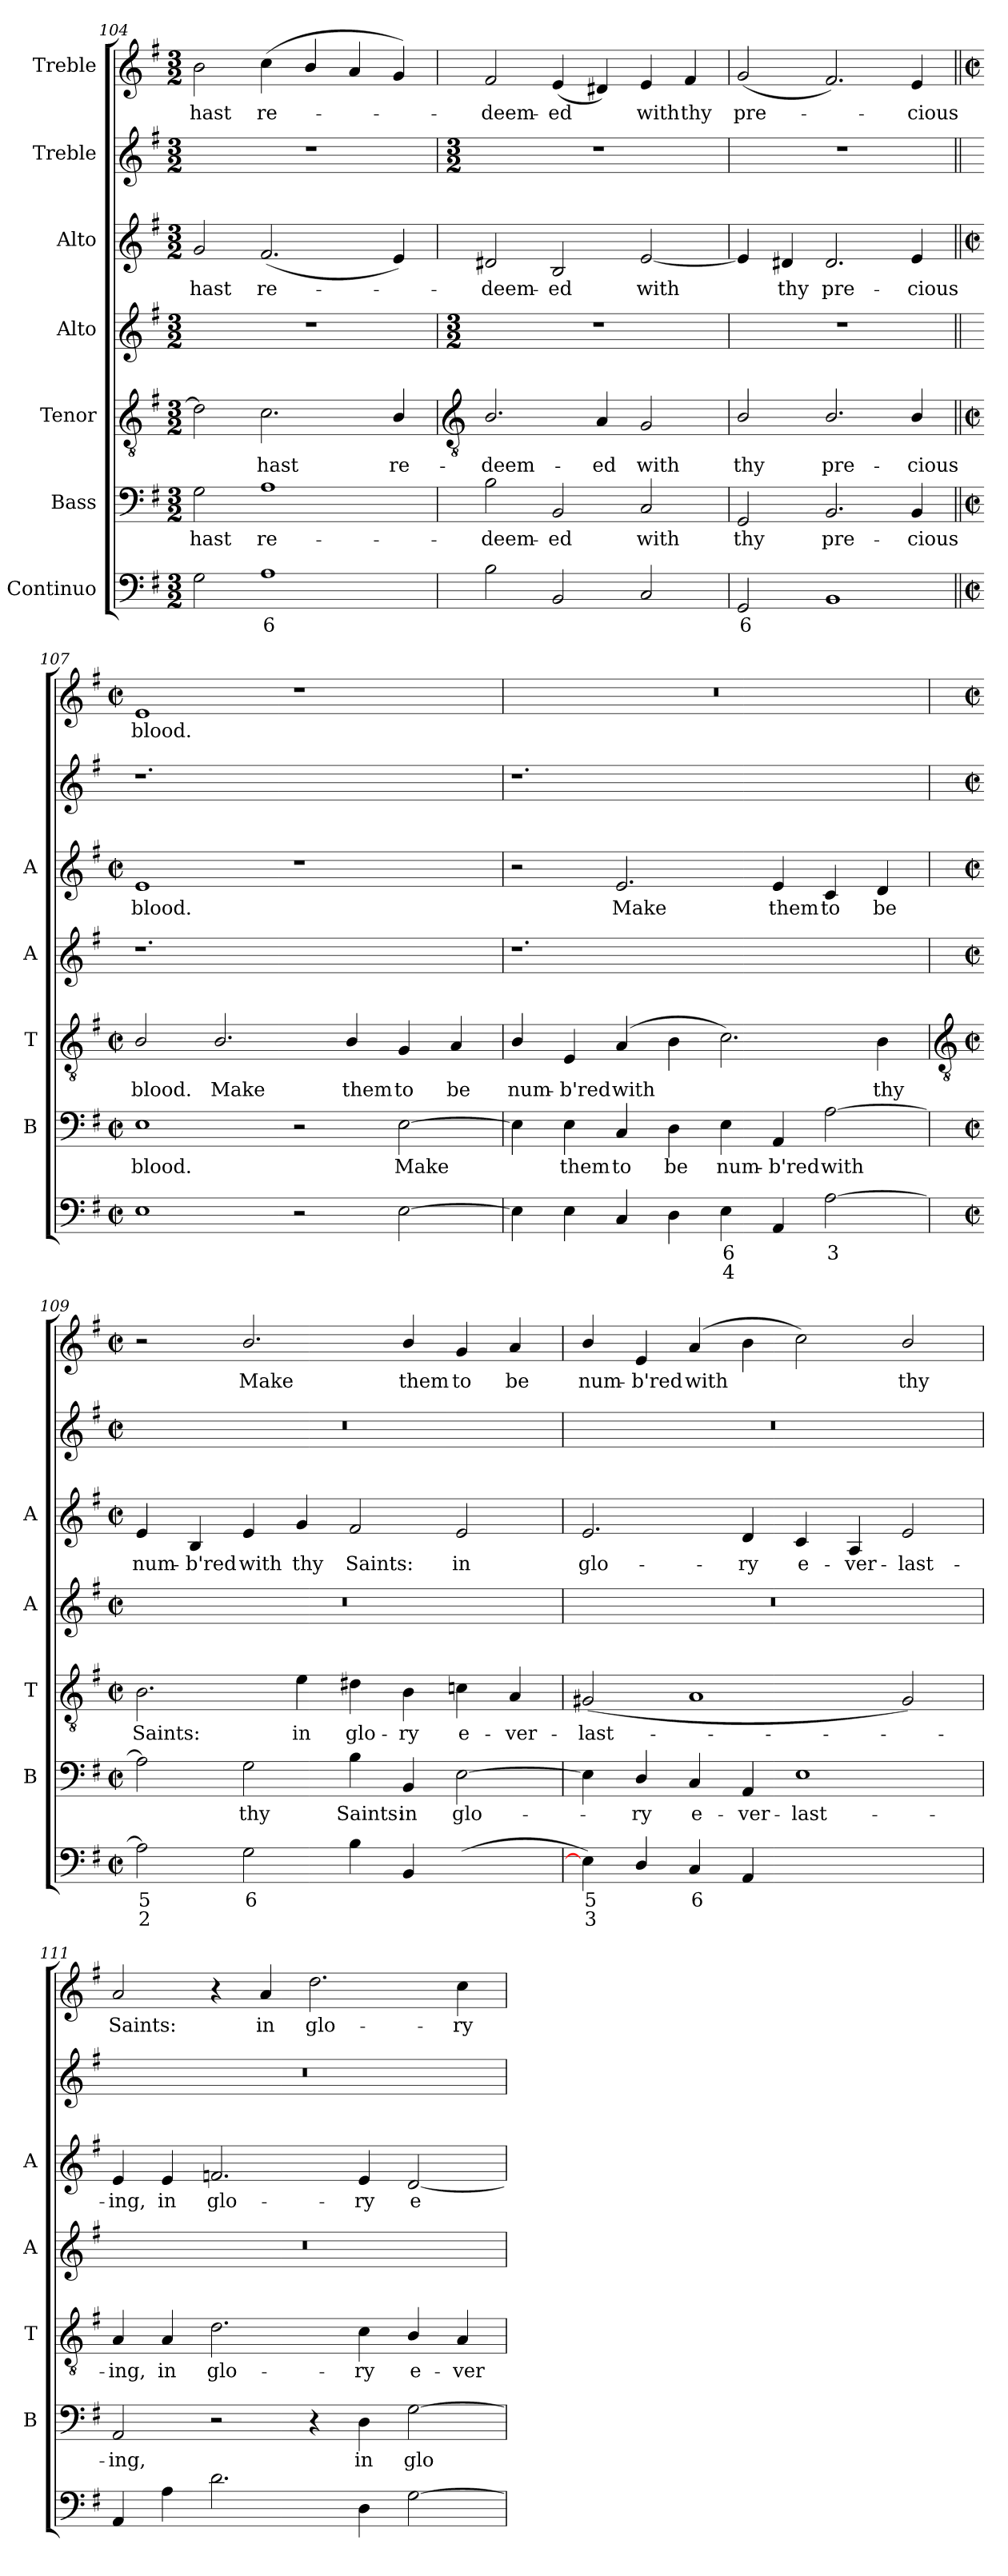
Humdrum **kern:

**kern	**text	**text	**kern	**text	**kern	**text	**kern	**kern	**text	**kern	**kern	**text
*part7	*part7	*part7	*part6	*part6	*part5	*part5	*part4	*part3	*part3	*part2	*part1	*part1
*staff7	*staff7	*staff7	*staff6	*staff6	*staff5	*staff5	*staff4	*staff3	*staff3	*staff2	*staff1	*staff1
*I"Continuo	*	*	*I"Bass	*	*I"Tenor	*	*I"Alto	*I"Alto	*	*I"Treble	*I"Treble	*
*	*	*	*I'B	*	*I'T	*	*I'A	*I'A	*	*	*	*
*clefF4	*	*	*clefF4	*	*clefGv2	*	*clefG2	*clefG2	*	*clefG2	*clefG2	*
*k[f#]	*	*	*k[f#]	*	*k[f#]	*	*k[f#]	*k[f#]	*	*k[f#]	*k[f#]	*
*G:	*	*	*G:	*	*G:	*	*G:	*G:	*	*G:	*G:	*
*M3/2	*	*	*M3/2	*	*M3/2	*	*M3/2	*M3/2	*	*M3/2	*M3/2	*
=104	=104	=104	=104	=104	=104	=104	=104	=104	=104	=104	=104	=104
!	!	!	!	!LO:LY:b	!	!	!	!	!LO:LY:b	!	!	!LO:LY:b
2G	.	.	2G	hast	2d]	.	1.r	2g	hast	1.r	2b	hast
!	!LO:LY:b	!	!	!LO:LY:b	!	!LO:LY:b	!	!	!LO:LY:b	!	!	!LO:LY:b
1A	6	.	1A	re-	2.c	hast	.	(<2.f#	re-	.	(<4cc	re-
.	.	.	.	.	.	.	.	.	.	.	4b/	.
.	.	.	.	.	.	.	.	.	.	.	4a	.
!	!	!	!	!	!	!LO:LY:b	!	!	!	!	!	!
.	.	.	.	.	4B/	re-	.	4e)	.	.	4g)	.
!!LO:LB:g=z
=105	=105	=105	=105	=105	=105	=105	=105	=105	=105	=105	=105	=105
*	*	*	*	*	*clefGv2	*	*	*	*	*	*	*
*	*	*	*	*	*	*	*M3/2	*	*	*M3/2	*	*
!	!	!	!	!LO:LY:b	!	!LO:LY:b	!	!	!LO:LY:b	!	!	!LO:LY:b
2B	.	.	2B	-deem-	2.B/	-deem-	1.r	2d#X	deem-	1.r	2f#	deem-
!	!	!	!	!LO:LY:b	!	!	!	!	!LO:LY:b	!	!	!LO:LY:b
2BB	.	.	2BB	-ed	.	.	.	2B	-ed	.	(<4e	-ed
!	!	!	!	!	!	!LO:LY:b	!	!	!	!	!	!
.	.	.	.	.	4A	-ed	.	.	.	.	4d#X)	.
!	!	!	!	!LO:LY:b	!	!LO:LY:b	!	!	!LO:LY:b	!	!	!LO:LY:b
2C	.	.	2C	with	2G	with	.	[2e	with	.	4e	with
!	!	!	!	!	!	!	!	!	!	!	!	!LO:LY:b
.	.	.	.	.	.	.	.	.	.	.	4f#	thy
=106	=106	=106	=106	=106	=106	=106	=106	=106	=106	=106	=106	=106
!	!LO:LY:b	!	!	!LO:LY:b	!	!LO:LY:b	!	!	!	!	!	!LO:LY:b
2GG	6	.	2GG	thy	2B/	thy	1.r	4e]	.	1.r	(<2g	pre-
!	!	!	!	!	!	!	!	!	!LO:LY:b	!	!	!
.	.	.	.	.	.	.	.	4d#X	thy	.	.	.
!	!	!	!	!LO:LY:b	!	!LO:LY:b	!	!	!LO:LY:b	!	!	!
1BB	.	.	2.BB	pre-	2.B/	pre-	.	2.d#	pre-	.	2.f#)	.
!	!	!	!	!LO:LY:b	!	!LO:LY:b	!	!	!LO:LY:b	!	!	!LO:LY:b
.	.	.	4BB	-cious	4B/	-cious	.	4e	-cious	.	4e	cious
=107||	=107||	=107||	=107||	=107||	=107||	=107||	=107||	=107||	=107||	=107||	=107||	=107||
*M4/2	*	*	*M4/2	*	*M4/2	*	*	*M4/2	*	*	*M4/2	*
*met(c|)	*	*	*met(c|)	*	*met(c|)	*	*	*met(c|)	*	*	*met(c|)	*
!	!	!	!	!LO:LY:b	!	!LO:LY:b	!	!	!LO:LY:b	!	!	!LO:LY:b
1E	.	.	1E	blood.	2B/	blood.	1.r	1e	blood.	1.r	1e	blood.
!	!	!	!	!	!	!LO:LY:b	!	!	!	!	!	!
.	.	.	.	.	2.B/	Make	.	.	.	.	.	.
2r	.	.	2r	.	.	.	.	1r	.	.	1r	.
!	!	!	!	!	!	!LO:LY:b	!	!	!	!	!	!
.	.	.	.	.	4B/	them	.	.	.	.	.	.
!	!	!	!	!LO:LY:b	!	!LO:LY:b	!	!	!	!	!	!
[2E	.	.	[2E	Make	4G	to	2ryy	.	.	2ryy	.	.
!	!	!	!	!	!	!LO:LY:b	!	!	!	!	!	!
.	.	.	.	.	4A	be	.	.	.	.	.	.
=108	=108	=108	=108	=108	=108	=108	=108	=108	=108	=108	=108	=108
!	!	!	!	!	!	!LO:LY:b	!	!	!	!	!	!
4E]	.	.	4E]	.	4B/	num-	1.r	2r	.	1.r	0r	.
!	!	!	!	!LO:LY:b	!	!LO:LY:b	!	!	!	!	!	!
4E	.	.	4E	them	4E	-b'red	.	.	.	.	.	.
!	!	!	!	!LO:LY:b	!	!LO:LY:b	!	!	!LO:LY:b	!	!	!
4C	.	.	4C	to	(>4A	with	.	2.e	Make	.	.	.
!	!	!	!	!LO:LY:b	!	!	!	!	!	!	!	!
4D	.	.	4D	be	4B	.	.	.	.	.	.	.
!	!LO:LY:b	!LO:LY:b	!	!LO:LY:b	!	!	!	!	!	!	!	!
4E	6	4	4E	num-	2.c)	.	.	.	.	.	.	.
!	!	!	!	!LO:LY:b	!	!	!	!	!LO:LY:b	!	!	!
4AA	.	.	4AA	-b'red	.	.	.	4e	them	.	.	.
!	!LO:LY:b	!	!	!LO:LY:b	!	!	!	!	!LO:LY:b	!	!	!
[2A	3	.	[2A	with	.	.	2ryy	4c	to	2ryy	.	.
!	!	!	!	!	!	!LO:LY:b	!	!	!LO:LY:b	!	!	!
.	.	.	.	.	4B	thy	.	4d	be	.	.	.
!!LO:LB:g=z
=109	=109	=109	=109	=109	=109	=109	=109	=109	=109	=109	=109	=109
*	*	*	*	*	*clefGv2	*	*	*	*	*	*	*
*M4/2	*	*	*M4/2	*	*M4/2	*	*M4/2	*M4/2	*	*M4/2	*M4/2	*
*met(c|)	*	*	*met(c|)	*	*met(c|)	*	*met(c|)	*met(c|)	*	*met(c|)	*met(c|)	*
!	!LO:LY:b	!LO:LY:b	!	!	!	!LO:LY:b	!	!	!LO:LY:b	!	!	!
2A]	5	2	2A]	.	2.B	Saints:	0r	4e	num-	0r	2r	.
!	!	!	!	!	!	!	!	!	!LO:LY:b	!	!	!
.	.	.	.	.	.	.	.	4B	-b'red	.	.	.
!	!LO:LY:b	!	!	!LO:LY:b	!	!	!	!	!LO:LY:b	!	!	!LO:LY:b
2G	6	.	2G	thy	.	.	.	4e	with	.	2.b/	Make
!	!	!	!	!	!	!LO:LY:b	!	!	!LO:LY:b	!	!	!
.	.	.	.	.	4e	in	.	4g	thy	.	.	.
!	!	!	!	!LO:LY:b	!	!LO:LY:b	!	!	!LO:LY:b	!	!	!
4B	.	.	4B	Saints:	4d#X	glo-	.	2f#	Saints:	.	.	.
!	!	!	!	!LO:LY:b	!	!LO:LY:b	!	!	!	!	!	!LO:LY:b
4BB	.	.	4BB	in	4B	-ry	.	.	.	.	4b/	them
!	!LO:LY:b	!LO:LY:b	!	!LO:LY:b	!	!LO:LY:b	!	!	!LO:LY:b	!	!	!LO:LY:b
(>[4Eyy	3	6	[2E	glo-	4cn	e-	.	2e	in	.	4g	to
!	!LO:LY:b	!	!	!	!	!LO:LY:b	!	!	!	!	!	!LO:LY:b
4Eyy_	4	.	.	.	4A	-ver-	.	.	.	.	4a	be
=110	=110	=110	=110	=110	=110	=110	=110	=110	=110	=110	=110	=110
!	!LO:LY:b	!LO:LY:b	!	!	!	!LO:LY:b	!	!	!LO:LY:b	!	!	!LO:LY:b
4E])	5	3	4E]	.	(<2G#X	-last-	0r	2.e	glo-	0r	4b/	num-
!	!	!	!	!LO:LY:b	!	!	!	!	!	!	!	!LO:LY:b
4D/	.	.	4D/	ry	.	.	.	.	.	.	4e	-b'red
!	!LO:LY:b	!	!	!LO:LY:b	!	!	!	!	!	!	!	!LO:LY:b
4C	6	.	4C	e-	1A	.	.	.	.	.	(>4a	with
!	!	!	!	!LO:LY:b	!	!	!	!	!LO:LY:b	!	!	!
4AA	.	.	4AA	-ver-	.	.	.	4d	-ry	.	4b	.
!	!LO:LY:b	!LO:LY:b	!	!LO:LY:b	!	!	!	!	!LO:LY:b	!	!	!
[2Eyy	6	4	1E	-last-	.	.	.	4c	e-	.	2cc)	.
!	!	!	!	!	!	!	!	!	!LO:LY:b	!	!	!
.	.	.	.	.	.	.	.	4A	-ver-	.	.	.
!	!LO:LY:b	!LO:LY:b	!	!	!	!	!	!	!LO:LY:b	!	!	!LO:LY:b
2Eyy]	5	3	.	.	2G#)	.	.	2e	-last-	.	2b/	thy
=111	=111	=111	=111	=111	=111	=111	=111	=111	=111	=111	=111	=111
!	!	!	!	!LO:LY:b	!	!LO:LY:b	!	!	!LO:LY:b	!	!	!LO:LY:b
4AA	.	.	2AA	-ing,	4A	ing,	0r	4e	-ing,	0r	2a	Saints:
!	!	!	!	!	!	!LO:LY:b	!	!	!LO:LY:b	!	!	!
4A	.	.	.	.	4A	in	.	4e	in	.	.	.
!	!	!	!	!	!	!LO:LY:b	!	!	!LO:LY:b	!	!	!
2.d	.	.	2r	.	2.d	glo-	.	2.fn	glo-	.	4r	.
!	!	!	!	!	!	!	!	!	!	!	!	!LO:LY:b
.	.	.	.	.	.	.	.	.	.	.	4a	in
!	!	!	!	!	!	!	!	!	!	!	!	!LO:LY:b
.	.	.	4r	.	.	.	.	.	.	.	2.dd	glo-
!	!	!	!	!LO:LY:b	!	!LO:LY:b	!	!	!LO:LY:b	!	!	!
4D	.	.	4D	in	4c	-ry	.	4e	-ry	.	.	.
!	!	!	!	!LO:LY:b	!	!LO:LY:b	!	!	!LO:LY:b	!	!	!
[2G	.	.	[2G	glo-	4B/	e-	.	[2d	e-	.	.	.
!	!	!	!	!	!	!LO:LY:b	!	!	!	!	!	!LO:LY:b
.	.	.	.	.	4A	-ver-	.	.	.	.	4cc	-ry
=	=	=	=	=	=	=	=	=	=	=	=	=
*-	*-	*-	*-	*-	*-	*-	*-	*-	*-	*-	*-	*-
